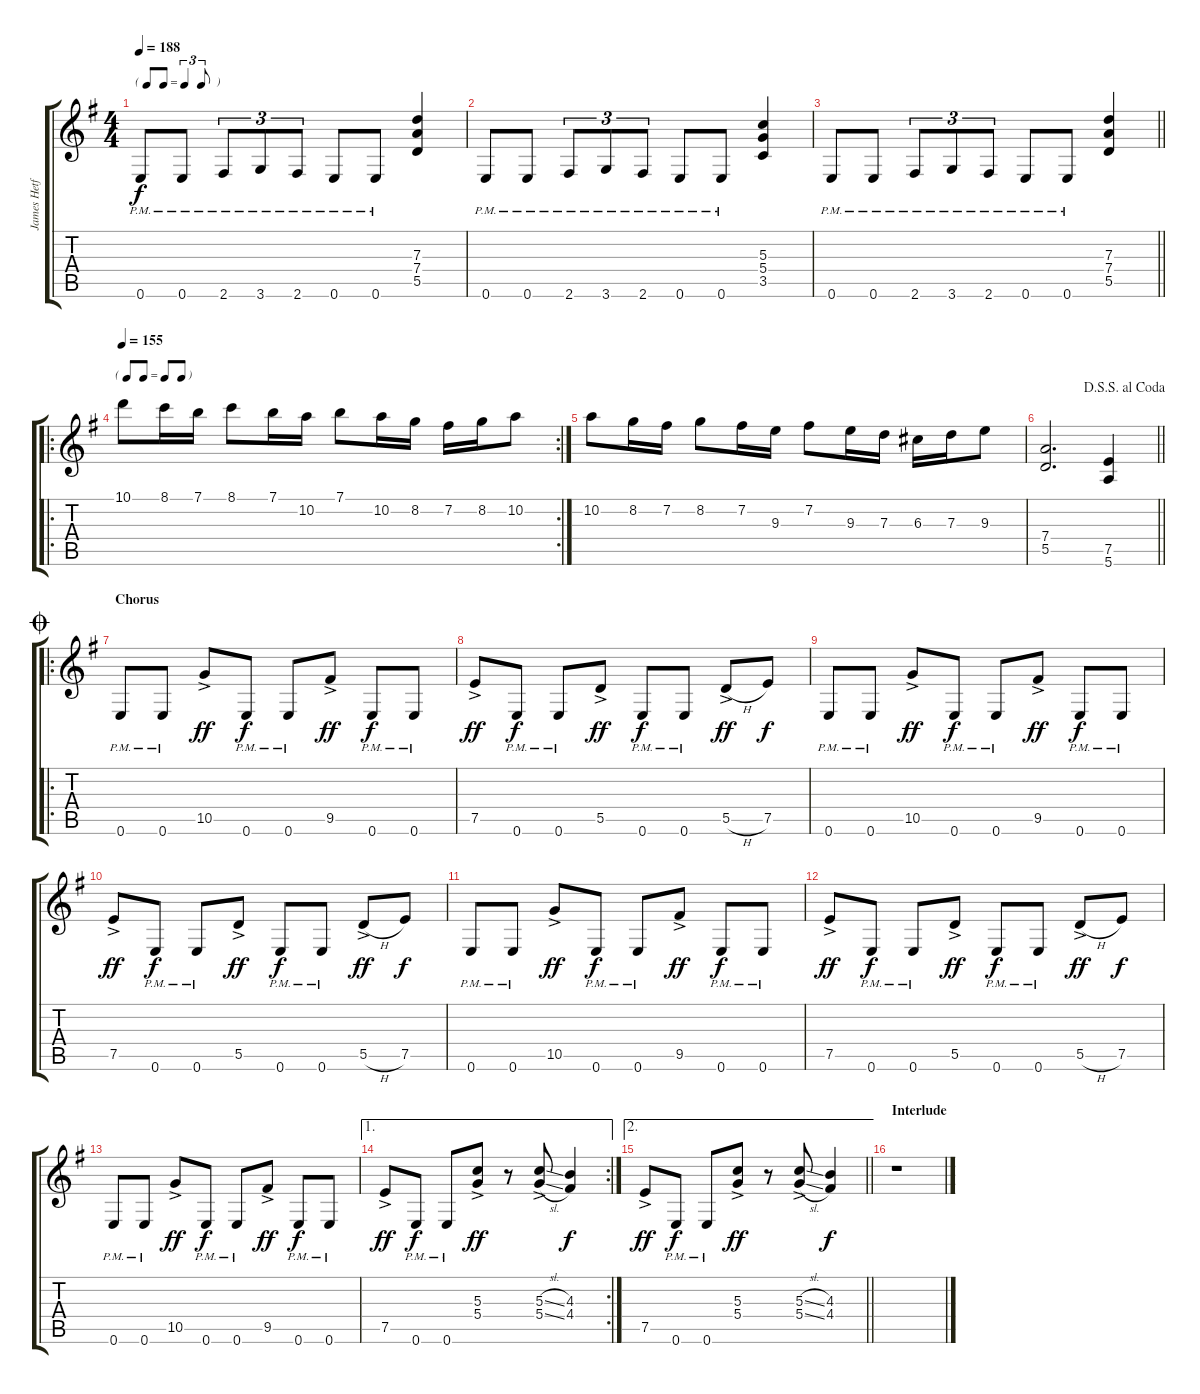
\track ("James Hetfield" "James Hetf") {instrument distortionguitar}
\staff {score tabs}
\tuning (E4 B3 G3 D3 A2 E2) {hide}
\ts (4 4)
\tf triplet8th
\tempo 188
\clef g2
\ks g
0.6{pm}.8{dy f} 0.6{pm}.8 2.6{pm}.8{tu (3 2)} 3.6{pm}.8{tu (3 2)} 2.6{pm}.8{tu (3 2)} 0.6{pm}.8 0.6{pm}.8 (7.3 7.4 5.5).4 |
0.6{pm}.8 0.6{pm}.8 2.6{pm}.8{tu (3 2)} 3.6{pm}.8{tu (3 2)} 2.6{pm}.8{tu (3 2)} 0.6{pm}.8 0.6{pm}.8 (5.3 5.4 3.5).4 |
\barLineRight lightlight
0.6{pm}.8 0.6{pm}.8 2.6{pm}.8{tu (3 2)} 3.6{pm}.8{tu (3 2)} 2.6{pm}.8{tu (3 2)} 0.6{pm}.8 0.6{pm}.8 (7.3 7.4 5.5).4 |
\ro
\rc 2
\tf none
\tempo 155
10.1.8 8.1.16 7.1.16 8.1.8 7.1.16 10.2.16 7.1.8 10.2.16 8.2.16 7.2.16 8.2.16 10.2.8 |
10.2.8 8.2.16 7.2.16 8.2.8 7.2.16 9.3.16 7.2.8 9.3.16 7.3.16 6.3.16 7.3.16 9.3.8 |
\jump dalsegnosegnoalcoda
\barLineRight lightlight
(7.4 5.5).2{d} (7.5 5.6).4 |
\ro
\section ("" "Chorus")
\jump coda
0.6{pm}.8 0.6{pm}.8 10.5{ac}.8{dy ff} 0.6{pm}.8{dy f} 0.6{pm}.8 9.5{ac}.8{dy ff} 0.6{pm}.8{dy f} 0.6{pm}.8 |
7.5{ac}.8{dy ff} 0.6{pm}.8{dy f} 0.6{pm}.8 5.5{ac}.8{dy ff} 0.6{pm}.8{dy f} 0.6{pm}.8 5.5{h ac}.8{dy ff} 7.5.8{dy f} |
0.6{pm}.8 0.6{pm}.8 10.5{ac}.8{dy ff} 0.6{pm}.8{dy f} 0.6{pm}.8 9.5{ac}.8{dy ff} 0.6{pm}.8{dy f} 0.6{pm}.8 |
7.5{ac}.8{dy ff} 0.6{pm}.8{dy f} 0.6{pm}.8 5.5{ac}.8{dy ff} 0.6{pm}.8{dy f} 0.6{pm}.8 5.5{h ac}.8{dy ff} 7.5.8{dy f} |
0.6{pm}.8 0.6{pm}.8 10.5{ac}.8{dy ff} 0.6{pm}.8{dy f} 0.6{pm}.8 9.5{ac}.8{dy ff} 0.6{pm}.8{dy f} 0.6{pm}.8 |
7.5{ac}.8{dy ff} 0.6{pm}.8{dy f} 0.6{pm}.8 5.5{ac}.8{dy ff} 0.6{pm}.8{dy f} 0.6{pm}.8 5.5{h ac}.8{dy ff} 7.5.8{dy f} |
0.6{pm}.8 0.6{pm}.8 10.5{ac}.8{dy ff} 0.6{pm}.8{dy f} 0.6{pm}.8 9.5{ac}.8{dy ff} 0.6{pm}.8{dy f} 0.6{pm}.8 |
\ae 1
\rc 2
7.5{ac}.8{dy ff} 0.6{pm}.8{dy f} 0.6{pm}.8 (5.3{ac} 5.4{ac}).8{dy ff} r.8 (5.3{sl ac} 5.4{sl ac}).8 (4.3 4.4).4{dy f} |
\ae 2
\barLineRight lightlight
7.5{ac}.8{dy ff} 0.6{pm}.8{dy f} 0.6{pm}.8 (5.3{ac} 5.4{ac}).8{dy ff} r.8 (5.3{sl ac} 5.4{sl ac}).8 (4.3 4.4).4{dy f} |
\section ("" "Interlude")
r.1
